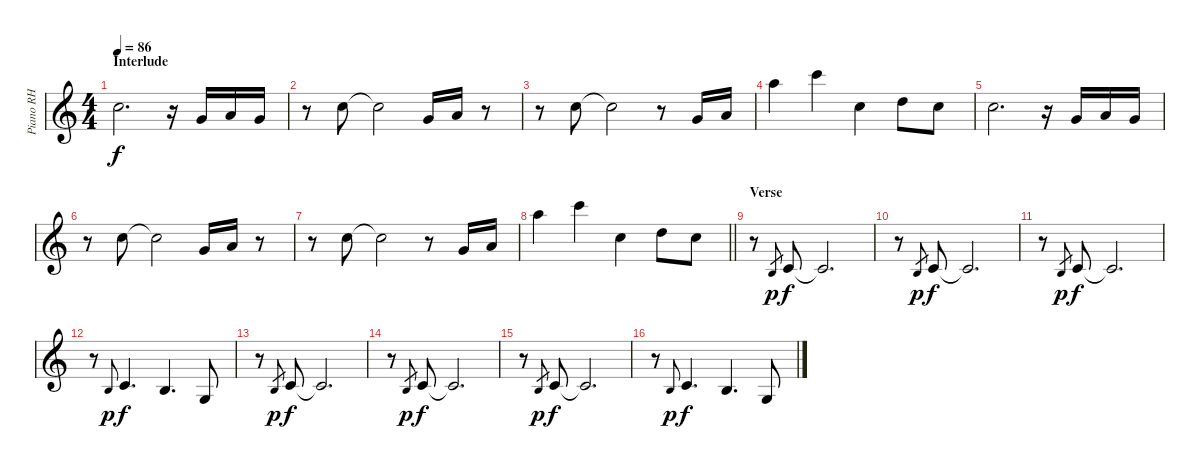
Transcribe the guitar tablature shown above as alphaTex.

\track ("Piano RH" "Piano RH") {instrument brightacousticpiano}
\staff {score}
\tuning (E4 B3 G3 D3 A2 E2) {hide}
\ts (4 4)
\section ("" "Interlude")
\tempo 86
\clef g2
\ks c
17.3.2{d dy f} r.16 17.4.16 19.4.16 17.4.16 |
r.8 17.3.8 17.3{t}.2 17.4.16 19.4.16 r.8 |
r.8 17.3.8 17.3{t}.2 r.8 17.4.16 19.4.16 |
17.1.4 20.1.4 17.3.4 19.3.8 17.3.8 |
17.3.2{d} r.16 17.4.16 19.4.16 17.4.16 |
r.8 17.3.8 17.3{t}.2 17.4.16 19.4.16 r.8 |
r.8 17.3.8 17.3{t}.2 r.8 17.4.16 19.4.16 |
\barLineRight lightlight
17.1.4 20.1.4 17.3.4 19.3.8 17.3.8 |
\section ("" "Verse")
r.8{volume 4} 19.6.8{gr dy p} 20.6.8{dy f} 20.6{t}.2{d} |
r.8{volume 8} 19.6.8{gr dy p} 20.6.8{dy f} 20.6{t}.2{d} |
r.8 19.6.8{gr dy p} 20.6.8{dy f} 20.6{t}.2{d} |
r.8 19.6.8{gr onbeat dy p} 20.6.4{d dy f} 19.6.4{d} 15.6.8 |
r.8{volume 4} 19.6.8{gr dy p} 20.6.8{dy f} 20.6{t}.2{d} |
r.8{volume 8} 19.6.8{gr dy p} 20.6.8{dy f} 20.6{t}.2{d} |
r.8 19.6.8{gr dy p} 20.6.8{dy f} 20.6{t}.2{d} |
r.8 19.6.8{gr onbeat dy p} 20.6.4{d dy f} 19.6.4{d} 15.6.8
